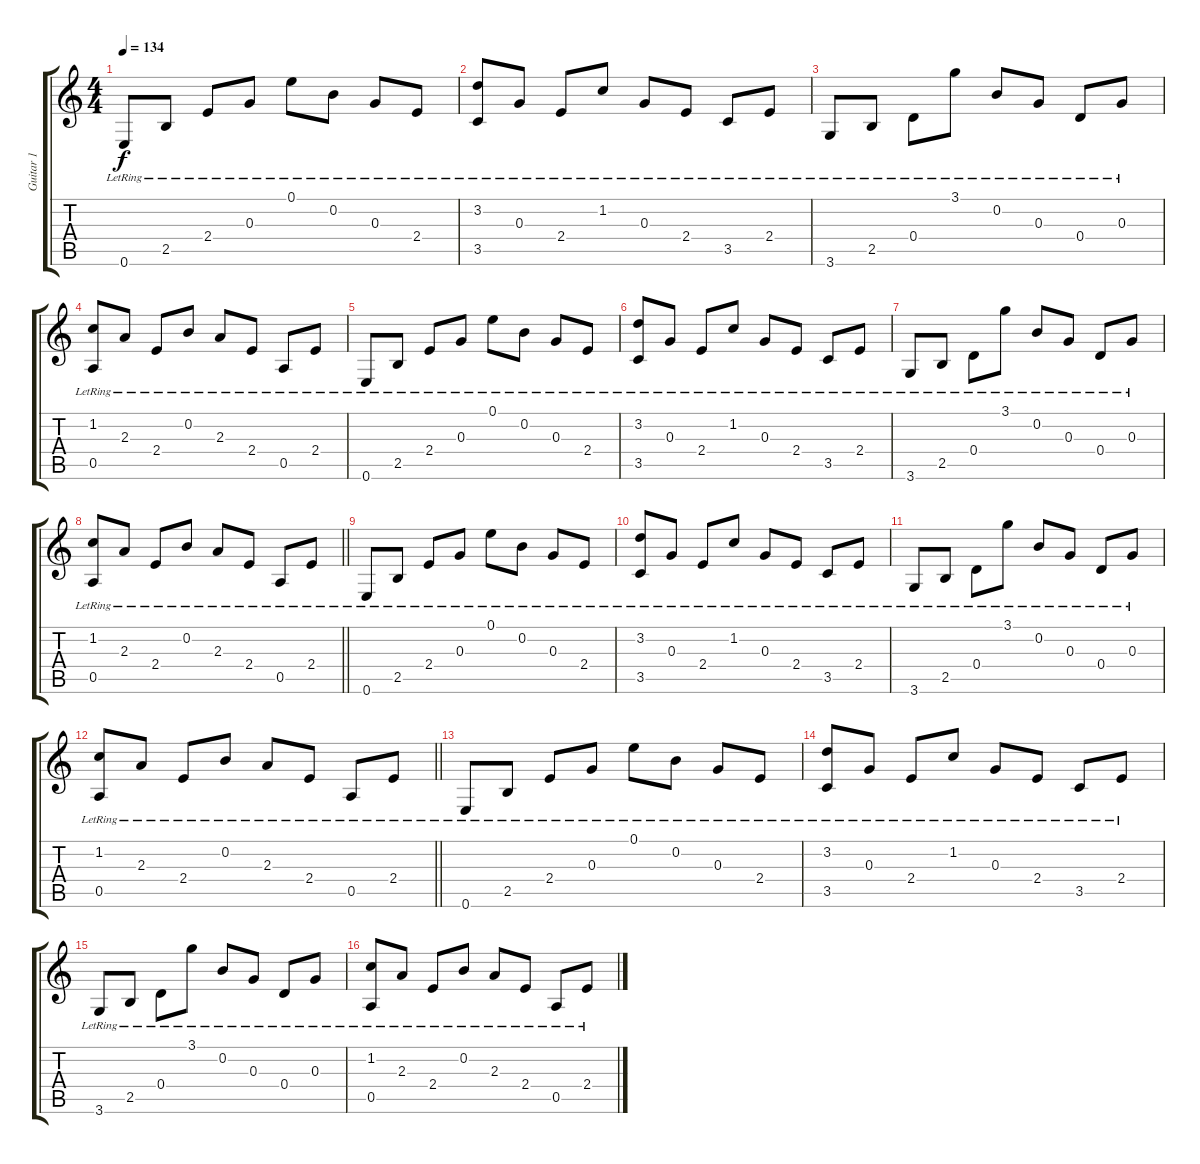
\track ("Guitar 1" "Guitar 1") {instrument acousticguitarsteel}
\staff {score tabs}
\tuning (E4 B3 G3 D3 A2 E2) {hide}
\ts (4 4)
\tempo 134
\clef g2
\ks c
0.6{lr}.8{dy f} 2.5{lr}.8 2.4{lr}.8 0.3{lr}.8 0.1{lr}.8 0.2{lr}.8 0.3{lr}.8 2.4{lr}.8 |
(3.2{lr} 3.5{lr}).8 0.3{lr}.8 2.4{lr}.8 1.2{lr}.8 0.3{lr}.8 2.4{lr}.8 3.5{lr}.8 2.4{lr}.8 |
3.6{lr}.8 2.5{lr}.8 0.4{lr}.8 3.1{lr}.8 0.2{lr}.8 0.3{lr}.8 0.4{lr}.8 0.3{lr}.8 |
(1.2{lr} 0.5{lr}).8 2.3{lr}.8 2.4{lr}.8 0.2{lr}.8 2.3{lr}.8 2.4{lr}.8 0.5{lr}.8 2.4{lr}.8 |
0.6{lr}.8 2.5{lr}.8 2.4{lr}.8 0.3{lr}.8 0.1{lr}.8 0.2{lr}.8 0.3{lr}.8 2.4{lr}.8 |
(3.2{lr} 3.5{lr}).8 0.3{lr}.8 2.4{lr}.8 1.2{lr}.8 0.3{lr}.8 2.4{lr}.8 3.5{lr}.8 2.4{lr}.8 |
3.6{lr}.8 2.5{lr}.8 0.4{lr}.8 3.1{lr}.8 0.2{lr}.8 0.3{lr}.8 0.4{lr}.8 0.3{lr}.8 |
\barLineRight lightlight
(1.2{lr} 0.5{lr}).8 2.3{lr}.8 2.4{lr}.8 0.2{lr}.8 2.3{lr}.8 2.4{lr}.8 0.5{lr}.8 2.4{lr}.8 |
0.6{lr}.8 2.5{lr}.8 2.4{lr}.8 0.3{lr}.8 0.1{lr}.8 0.2{lr}.8 0.3{lr}.8 2.4{lr}.8 |
(3.2{lr} 3.5{lr}).8 0.3{lr}.8 2.4{lr}.8 1.2{lr}.8 0.3{lr}.8 2.4{lr}.8 3.5{lr}.8 2.4{lr}.8 |
3.6{lr}.8 2.5{lr}.8 0.4{lr}.8 3.1{lr}.8 0.2{lr}.8 0.3{lr}.8 0.4{lr}.8 0.3{lr}.8 |
\barLineRight lightlight
(1.2{lr} 0.5{lr}).8 2.3{lr}.8 2.4{lr}.8 0.2{lr}.8 2.3{lr}.8 2.4{lr}.8 0.5{lr}.8 2.4{lr}.8 |
0.6{lr}.8 2.5{lr}.8 2.4{lr}.8 0.3{lr}.8 0.1{lr}.8 0.2{lr}.8 0.3{lr}.8 2.4{lr}.8 |
(3.2{lr} 3.5{lr}).8 0.3{lr}.8 2.4{lr}.8 1.2{lr}.8 0.3{lr}.8 2.4{lr}.8 3.5{lr}.8 2.4{lr}.8 |
3.6{lr}.8 2.5{lr}.8 0.4{lr}.8 3.1{lr}.8 0.2{lr}.8 0.3{lr}.8 0.4{lr}.8 0.3{lr}.8 |
(1.2{lr} 0.5{lr}).8 2.3{lr}.8 2.4{lr}.8 0.2{lr}.8 2.3{lr}.8 2.4{lr}.8 0.5{lr}.8 2.4{lr}.8
